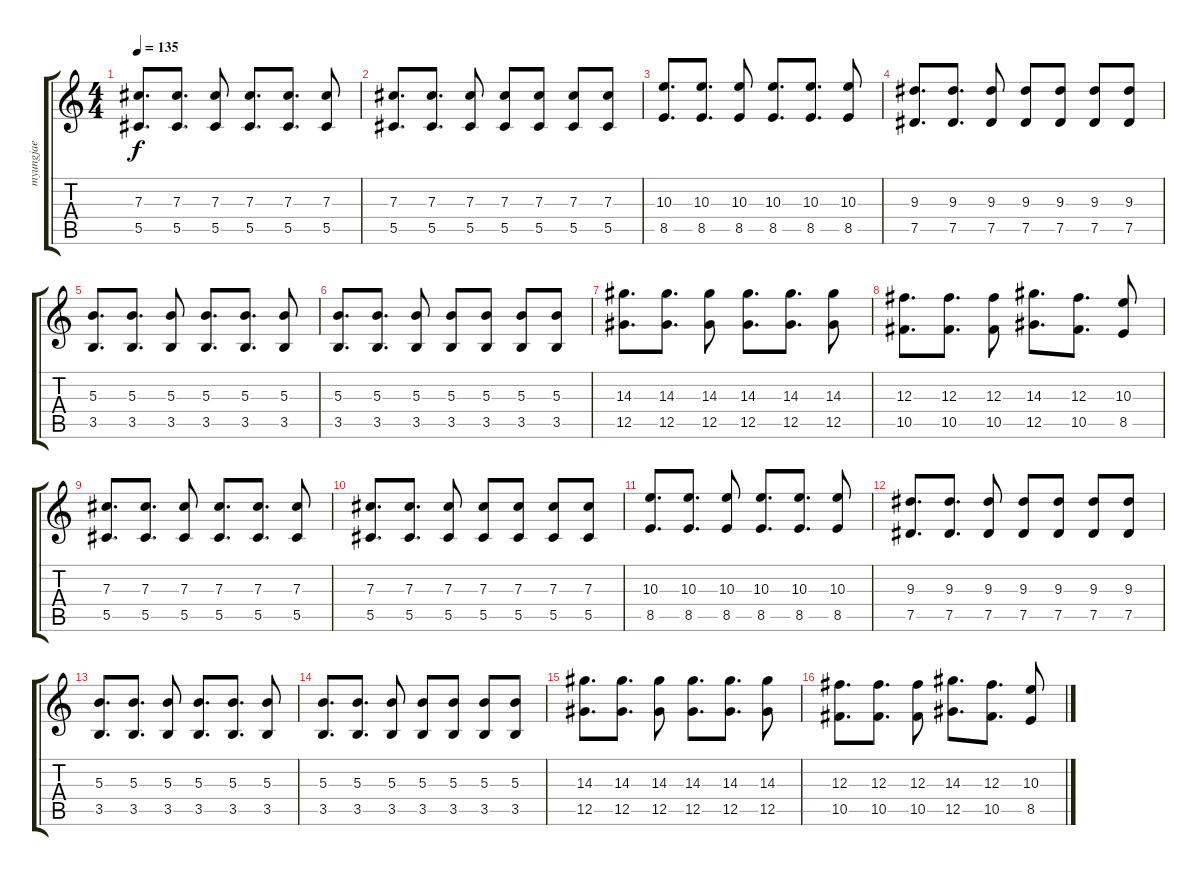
\track ("myungjae" "myungjae") {instrument distortionguitar}
\staff {score tabs}
\tuning (Eb4 Bb3 Gb3 Db3 Ab2 Db2) {hide}
\ts (4 4)
\tempo 135
\clef g2
\ks c
(7.3 5.5).8{d dy f} (7.3 5.5).8{d} (7.3 5.5).8 (7.3 5.5).8{d} (7.3 5.5).8{d} (7.3 5.5).8 |
(7.3 5.5).8{d} (7.3 5.5).8{d} (7.3 5.5).8 (7.3 5.5).8 (7.3 5.5).8 (7.3 5.5).8 (7.3 5.5).8 |
(10.3 8.5).8{d} (10.3 8.5).8{d} (10.3 8.5).8 (10.3 8.5).8{d} (10.3 8.5).8{d} (10.3 8.5).8 |
(9.3 7.5).8{d} (9.3 7.5).8{d} (9.3 7.5).8 (9.3 7.5).8 (9.3 7.5).8 (9.3 7.5).8 (9.3 7.5).8 |
(5.3 3.5).8{d} (5.3 3.5).8{d} (5.3 3.5).8 (5.3 3.5).8{d} (5.3 3.5).8{d} (5.3 3.5).8 |
(5.3 3.5).8{d} (5.3 3.5).8{d} (5.3 3.5).8 (5.3 3.5).8 (5.3 3.5).8 (5.3 3.5).8 (5.3 3.5).8 |
(14.3 12.5).8{d} (14.3 12.5).8{d} (14.3 12.5).8 (14.3 12.5).8{d} (14.3 12.5).8{d} (14.3 12.5).8 |
(12.3 10.5).8{d} (12.3 10.5).8{d} (12.3 10.5).8 (14.3 12.5).8{d} (12.3 10.5).8{d} (10.3 8.5).8 |
(7.3 5.5).8{d} (7.3 5.5).8{d} (7.3 5.5).8 (7.3 5.5).8{d} (7.3 5.5).8{d} (7.3 5.5).8 |
(7.3 5.5).8{d} (7.3 5.5).8{d} (7.3 5.5).8 (7.3 5.5).8 (7.3 5.5).8 (7.3 5.5).8 (7.3 5.5).8 |
(10.3 8.5).8{d} (10.3 8.5).8{d} (10.3 8.5).8 (10.3 8.5).8{d} (10.3 8.5).8{d} (10.3 8.5).8 |
(9.3 7.5).8{d} (9.3 7.5).8{d} (9.3 7.5).8 (9.3 7.5).8 (9.3 7.5).8 (9.3 7.5).8 (9.3 7.5).8 |
(5.3 3.5).8{d} (5.3 3.5).8{d} (5.3 3.5).8 (5.3 3.5).8{d} (5.3 3.5).8{d} (5.3 3.5).8 |
(5.3 3.5).8{d} (5.3 3.5).8{d} (5.3 3.5).8 (5.3 3.5).8 (5.3 3.5).8 (5.3 3.5).8 (5.3 3.5).8 |
(14.3 12.5).8{d} (14.3 12.5).8{d} (14.3 12.5).8 (14.3 12.5).8{d} (14.3 12.5).8{d} (14.3 12.5).8 |
(12.3 10.5).8{d} (12.3 10.5).8{d} (12.3 10.5).8 (14.3 12.5).8{d} (12.3 10.5).8{d} (10.3 8.5).8
